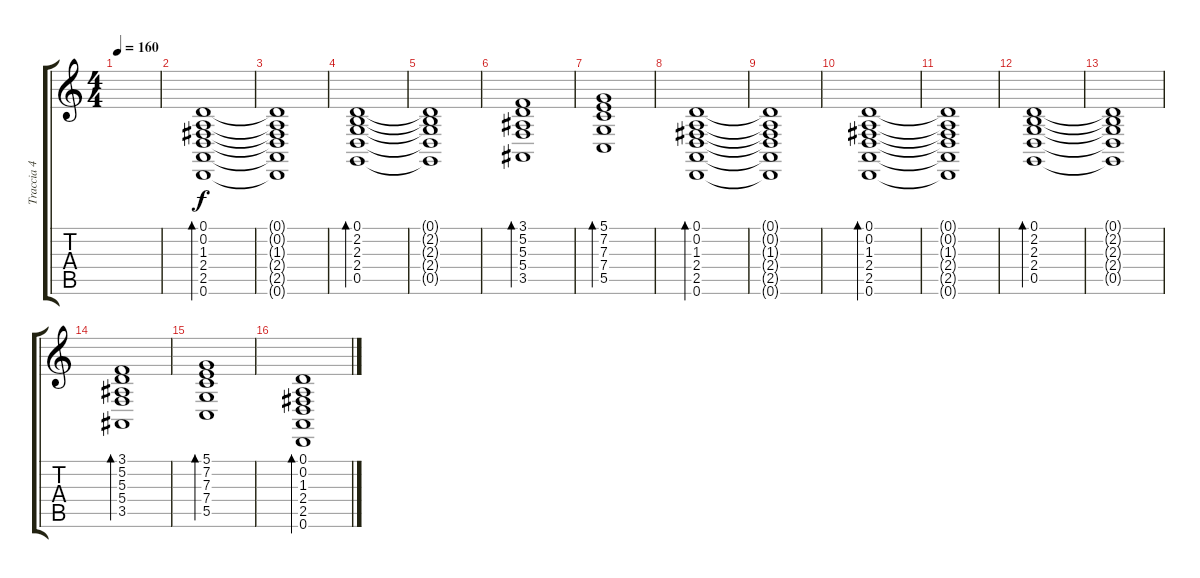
\track ("Traccia 4" "Traccia 4") {instrument acousticgrandpiano}
\staff {score tabs}
\tuning (D4 A3 F3 C3 G2 D2) {hide}
\ts (4 4)
\tempo 160
\clef g2
\ks c
|
(0.1 0.2 1.3 2.4 2.5 0.6).1{bd 240 volume 16 instrument acousticgrandpiano} |
(0.1{t} 0.2{t} 1.3{t} 2.4{t} 2.5{t} 0.6{t}).1 |
(0.1 2.2 2.3 2.4 0.5).1{bd 240} |
(0.1{t} 2.2{t} 2.3{t} 2.4{t} 0.5{t}).1 |
(3.1 5.2 5.3 5.4 3.5).1{bd 240} |
(5.1 7.2 7.3 7.4 5.5).1{bd 240} |
(0.1 0.2 1.3 2.4 2.5 0.6).1{bd 240} |
(0.1{t} 0.2{t} 1.3{t} 2.4{t} 2.5{t} 0.6{t}).1 |
(0.1 0.2 1.3 2.4 2.5 0.6).1{bd 240} |
(0.1{t} 0.2{t} 1.3{t} 2.4{t} 2.5{t} 0.6{t}).1 |
(0.1 2.2 2.3 2.4 0.5).1{bd 240} |
(0.1{t} 2.2{t} 2.3{t} 2.4{t} 0.5{t}).1 |
(3.1 5.2 5.3 5.4 3.5).1{bd 240} |
(5.1 7.2 7.3 7.4 5.5).1{bd 240} |
(0.1 0.2 1.3 2.4 2.5 0.6).1{bd 240}
